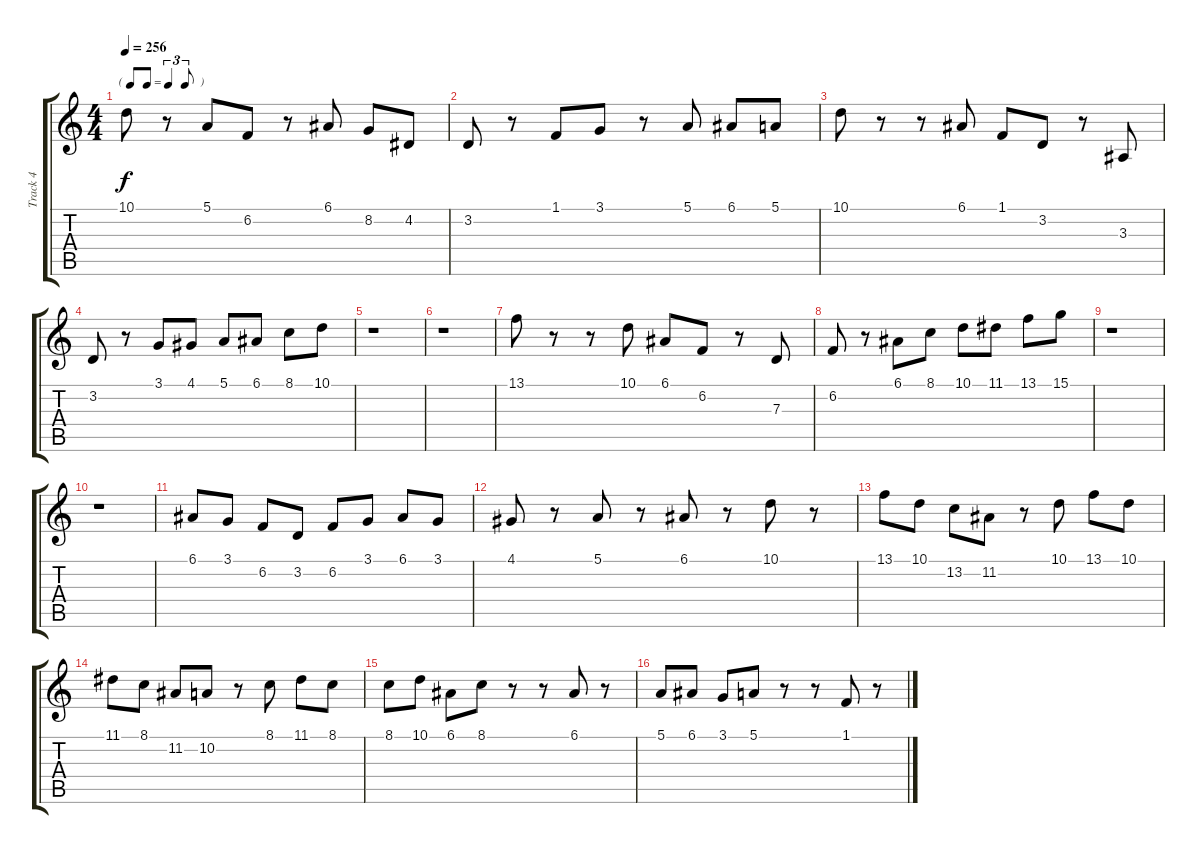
\track ("Track 4" "Track 4") {instrument trumpet}
\staff {score tabs}
\tuning (E4 B3 G3 D3 A2 E2) {hide}
\ts (4 4)
\tf triplet8th
\tempo 256
\clef g2
\ks c
10.1.8{dy f} r.8 5.1.8 6.2.8 r.8 6.1.8 8.2.8 4.2.8 |
3.2.8 r.8 1.1.8 3.1.8 r.8 5.1.8 6.1.8 5.1.8 |
10.1.8 r.8 r.8 6.1.8 1.1.8 3.2.8 r.8 3.3.8 |
3.2.8 r.8 3.1.8 4.1.8 5.1.8 6.1.8 8.1.8 10.1.8 |
r.1 |
r.1 |
13.1.8 r.8 r.8 10.1.8 6.1.8 6.2.8 r.8 7.3.8 |
6.2.8 r.8 6.1.8 8.1.8 10.1.8 11.1.8 13.1.8 15.1.8 |
r.1 |
r.1 |
6.1.8 3.1.8 6.2.8 3.2.8 6.2.8 3.1.8 6.1.8 3.1.8 |
4.1.8 r.8 5.1.8 r.8 6.1.8 r.8 10.1.8 r.8 |
13.1.8 10.1.8 13.2.8 11.2.8 r.8 10.1.8 13.1.8 10.1.8 |
11.1.8 8.1.8 11.2.8 10.2.8 r.8 8.1.8 11.1.8 8.1.8 |
8.1.8 10.1.8 6.1.8 8.1.8 r.8 r.8 6.1.8 r.8 |
5.1.8 6.1.8 3.1.8 5.1.8 r.8 r.8 1.1.8 r.8
